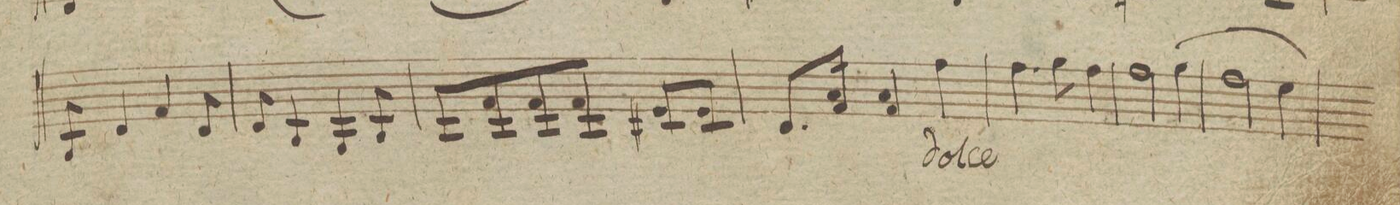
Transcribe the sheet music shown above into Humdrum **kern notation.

**kern	**dynam
*I"Violino 2do	*
*clefG2	*
*k[f#]	*
*M3/4	*
8B/	.
4d/	.
4f#/	.
8d/	.
=69	=69
8d/	.
4B/	.
4G/	.
8B/	.
=70	=70
8A/L	.
8f# 8A/	.
8f# 8A/	.
8f#J 8A/	.
8eL 8c#X/	.
8eJ 8c#/	.
=71	=71
8.d/L	.
16aJk 16f#/	.
4a 4f#/	.
4ff#\	.
=72	=72
4.ff#\	.
8gg\	.
4ff#\	.
=73	=73
2ff#\	.
(4gg\	.
=74	=74
2ff#\	.
4ee\)	.
=75	=75
*-	*-
